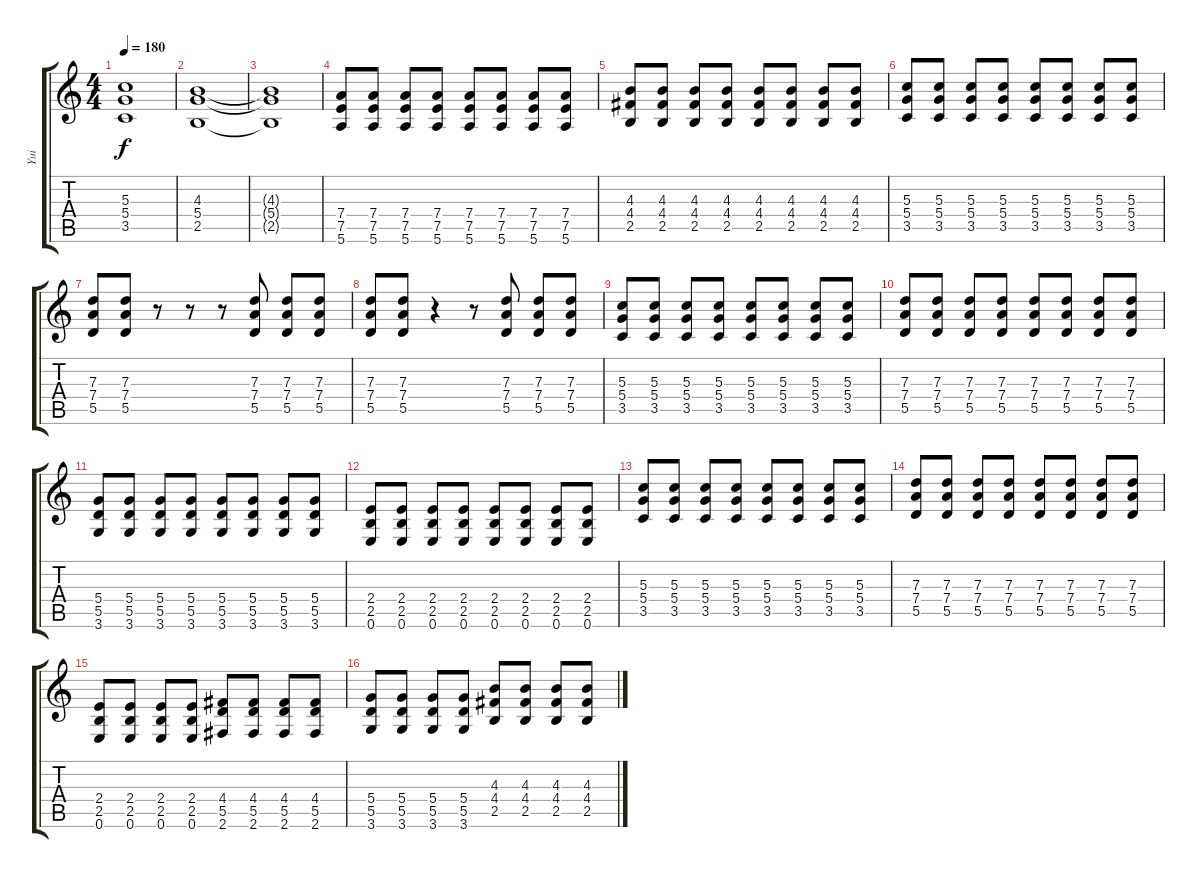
\track ("Yui" "Yui") {instrument distortionguitar}
\staff {score tabs}
\tuning (E4 B3 G3 D3 A2 E2) {hide}
\ts (4 4)
\tempo 180
\clef g2
\ks c
(5.3{t} 5.4{t} 3.5{t}).1{dy f} |
(4.3 5.4 2.5).1 |
(4.3{t} 5.4{t} 2.5{t}).1 |
(7.4 7.5 5.6).8 (7.4 7.5 5.6).8 (7.4 7.5 5.6).8 (7.4 7.5 5.6).8 (7.4 7.5 5.6).8 (7.4 7.5 5.6).8 (7.4 7.5 5.6).8 (7.4 7.5 5.6).8 |
(4.3 4.4 2.5).8 (4.3 4.4 2.5).8 (4.3 4.4 2.5).8 (4.3 4.4 2.5).8 (4.3 4.4 2.5).8 (4.3 4.4 2.5).8 (4.3 4.4 2.5).8 (4.3 4.4 2.5).8 |
(5.3 5.4 3.5).8 (5.3 5.4 3.5).8 (5.3 5.4 3.5).8 (5.3 5.4 3.5).8 (5.3 5.4 3.5).8 (5.3 5.4 3.5).8 (5.3 5.4 3.5).8 (5.3 5.4 3.5).8 |
(7.3 7.4 5.5).8 (7.3 7.4 5.5).8 r.8 r.8 r.8 (7.3 7.4 5.5).8 (7.3 7.4 5.5).8 (7.3 7.4 5.5).8 |
(7.3 7.4 5.5).8 (7.3 7.4 5.5).8 r.4 r.8 (7.3 7.4 5.5).8 (7.3 7.4 5.5).8 (7.3 7.4 5.5).8 |
(5.3 5.4 3.5).8 (5.3 5.4 3.5).8 (5.3 5.4 3.5).8 (5.3 5.4 3.5).8 (5.3 5.4 3.5).8 (5.3 5.4 3.5).8 (5.3 5.4 3.5).8 (5.3 5.4 3.5).8 |
(7.3 7.4 5.5).8 (7.3 7.4 5.5).8 (7.3 7.4 5.5).8 (7.3 7.4 5.5).8 (7.3 7.4 5.5).8 (7.3 7.4 5.5).8 (7.3 7.4 5.5).8 (7.3 7.4 5.5).8 |
(5.4 5.5 3.6).8 (5.4 5.5 3.6).8 (5.4 5.5 3.6).8 (5.4 5.5 3.6).8 (5.4 5.5 3.6).8 (5.4 5.5 3.6).8 (5.4 5.5 3.6).8 (5.4 5.5 3.6).8 |
(2.4 2.5 0.6).8 (2.4 2.5 0.6).8 (2.4 2.5 0.6).8 (2.4 2.5 0.6).8 (2.4 2.5 0.6).8 (2.4 2.5 0.6).8 (2.4 2.5 0.6).8 (2.4 2.5 0.6).8 |
(5.3 5.4 3.5).8 (5.3 5.4 3.5).8 (5.3 5.4 3.5).8 (5.3 5.4 3.5).8 (5.3 5.4 3.5).8 (5.3 5.4 3.5).8 (5.3 5.4 3.5).8 (5.3 5.4 3.5).8 |
(7.3 7.4 5.5).8 (7.3 7.4 5.5).8 (7.3 7.4 5.5).8 (7.3 7.4 5.5).8 (7.3 7.4 5.5).8 (7.3 7.4 5.5).8 (7.3 7.4 5.5).8 (7.3 7.4 5.5).8 |
(2.4 2.5 0.6).8 (2.4 2.5 0.6).8 (2.4 2.5 0.6).8 (2.4 2.5 0.6).8 (4.4 5.5 2.6).8 (4.4 5.5 2.6).8 (4.4 5.5 2.6).8 (4.4 5.5 2.6).8 |
(5.4 5.5 3.6).8 (5.4 5.5 3.6).8 (5.4 5.5 3.6).8 (5.4 5.5 3.6).8 (4.3 4.4 2.5).8 (4.3 4.4 2.5).8 (4.3 4.4 2.5).8 (4.3 4.4 2.5).8
